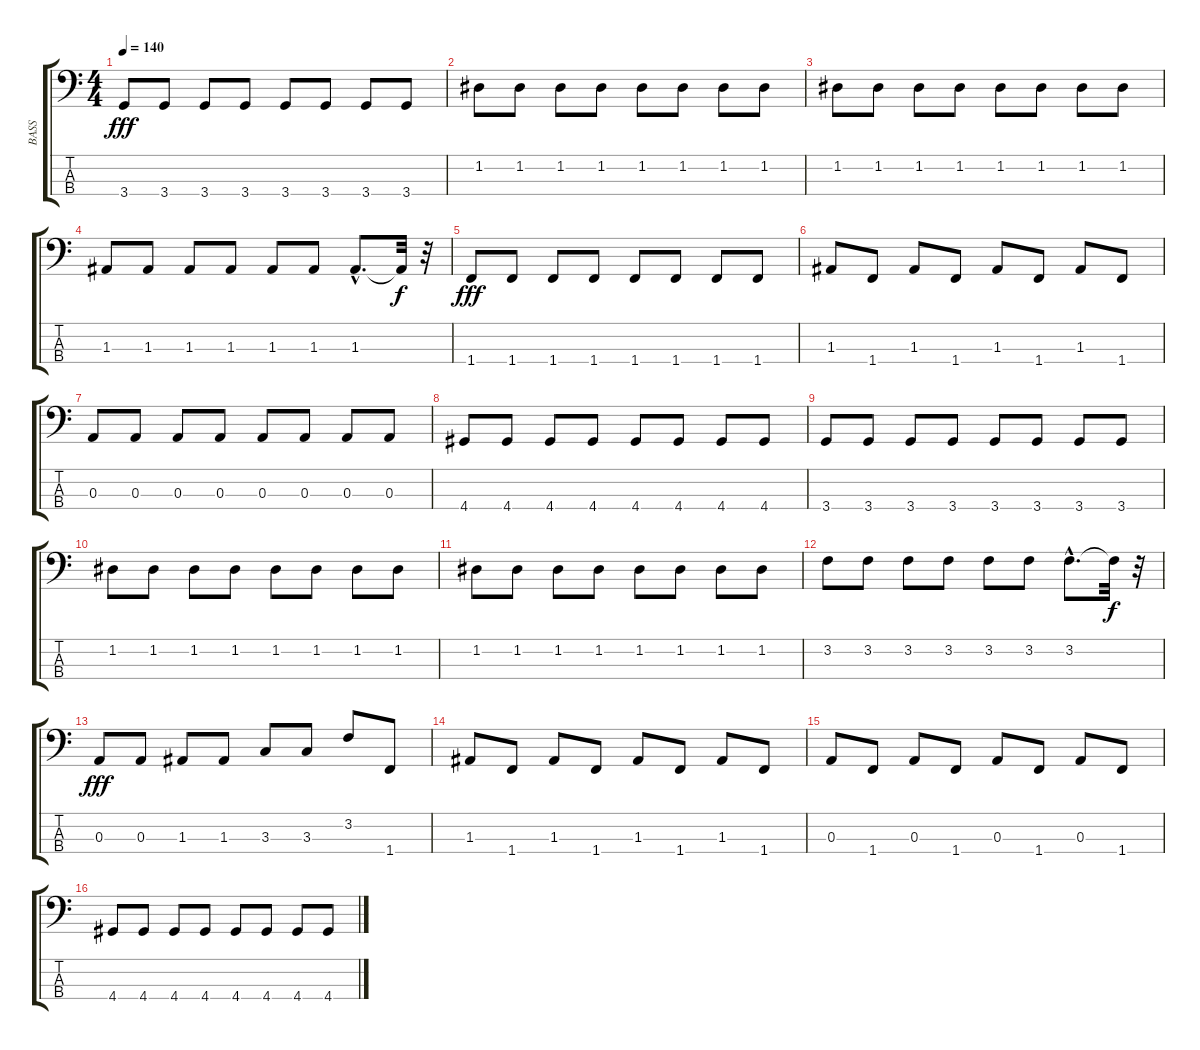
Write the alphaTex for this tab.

\track ("BASS" "BASS") {instrument electricbassfinger}
\staff {score tabs}
\tuning (G2 D2 A1 E1) {hide}
\ts (4 4)
\tempo 140
\clef f4
\ks c
3.4.8{dy fff} 3.4.8 3.4.8 3.4.8 3.4.8 3.4.8 3.4.8 3.4.8 |
1.2.8 1.2.8 1.2.8 1.2.8 1.2.8 1.2.8 1.2.8 1.2.8 |
1.2.8 1.2.8 1.2.8 1.2.8 1.2.8 1.2.8 1.2.8 1.2.8 |
1.3.8 1.3.8 1.3.8 1.3.8 1.3.8 1.3.8 1.3{hac}.8{d} 1.3{t}.32{dy f} r.32 |
1.4.8{dy fff} 1.4.8 1.4.8 1.4.8 1.4.8 1.4.8 1.4.8 1.4.8 |
1.3.8 1.4.8 1.3.8 1.4.8 1.3.8 1.4.8 1.3.8 1.4.8 |
0.3.8 0.3.8 0.3.8 0.3.8 0.3.8 0.3.8 0.3.8 0.3.8 |
4.4.8 4.4.8 4.4.8 4.4.8 4.4.8 4.4.8 4.4.8 4.4.8 |
3.4.8 3.4.8 3.4.8 3.4.8 3.4.8 3.4.8 3.4.8 3.4.8 |
1.2.8 1.2.8 1.2.8 1.2.8 1.2.8 1.2.8 1.2.8 1.2.8 |
1.2.8 1.2.8 1.2.8 1.2.8 1.2.8 1.2.8 1.2.8 1.2.8 |
3.2.8 3.2.8 3.2.8 3.2.8 3.2.8 3.2.8 3.2{hac}.8{d} 3.2{t}.32{dy f} r.32 |
0.3.8{dy fff} 0.3.8 1.3.8 1.3.8 3.3.8 3.3.8 3.2.8 1.4.8 |
1.3.8 1.4.8 1.3.8 1.4.8 1.3.8 1.4.8 1.3.8 1.4.8 |
0.3.8 1.4.8 0.3.8 1.4.8 0.3.8 1.4.8 0.3.8 1.4.8 |
4.4.8 4.4.8 4.4.8 4.4.8 4.4.8 4.4.8 4.4.8 4.4.8
